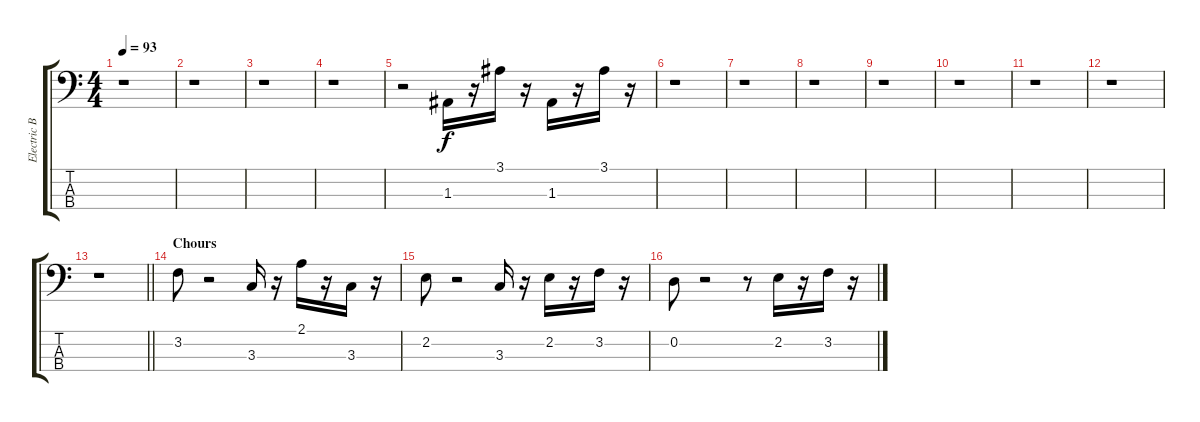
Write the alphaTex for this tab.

\track ("Electric Bass" "Electric B") {instrument electricbassfinger}
\staff {score tabs}
\tuning (G2 D2 A1 E1) {hide}
\ts (4 4)
\tempo 93
\clef f4
\ks c
r.1{dy f} |
r.1 |
r.1 |
r.1 |
r.2 1.3.16 r.16 3.1.16 r.16 1.3.16 r.16 3.1.16 r.16 |
r.1 |
r.1 |
r.1 |
r.1 |
r.1 |
r.1 |
r.1 |
\barLineRight lightlight
r.1 |
\section ("" "Chours")
3.2.8 r.2 3.3.16 r.16 2.1.16 r.16 3.3.16 r.16 |
2.2.8 r.2 3.3.16 r.16 2.2.16 r.16 3.2.16 r.16 |
0.2.8 r.2 r.8 2.2.16 r.16 3.2.16 r.16
